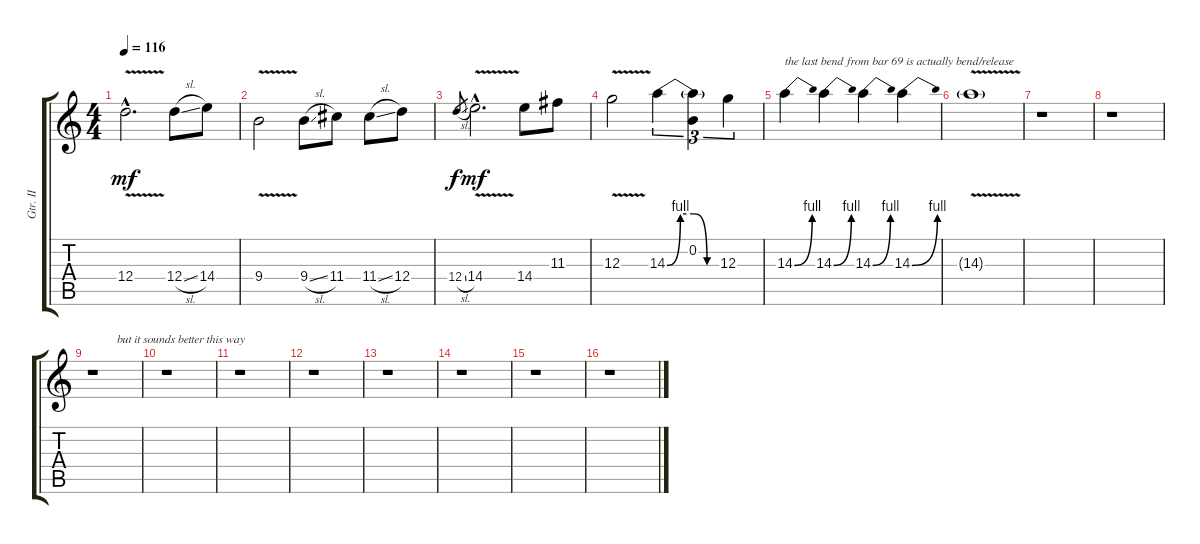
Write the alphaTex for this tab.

\track ("Gtr. II" "Gtr. II") {instrument distortionguitar}
\staff {score tabs}
\tuning (E4 B3 G3 D3 A2 E2) {hide}
\ts (4 4)
\tempo 116
\clef g2
\ks c
12.4{v hac}.2{d dy mf} 12.4{sl}.8 14.4.8 |
9.4{v}.2 9.4{sl}.8 11.4.8 11.4{sl}.8 12.4.8 |
12.4{sl}.8{gr dy f} 14.4{v hac}.2{d dy mf} 14.4.8 11.3.8 |
12.3{v}.2 14.3{be (custom 0 0 15 4 30 4 45 0 60 0)}.4{tu (3 2)} (0.2 14.3{t}).4{tu (3 2)} 12.3.4{tu (3 2)} |
14.3{be (bend 0 0 60 4)}.4{txt "the last bend from bar 69 is actually bend/release"} 14.3{be (bend 0 0 60 4)}.4 14.3{be (bend 0 0 60 4)}.4 14.3{be (bend 0 0 60 4)}.4 |
14.3{v g}.1 |
r.1 |
r.1 |
r.1{txt "        but it sounds better this way"} |
r.1 |
r.1 |
r.1 |
r.1 |
r.1 |
r.1 |
r.1
